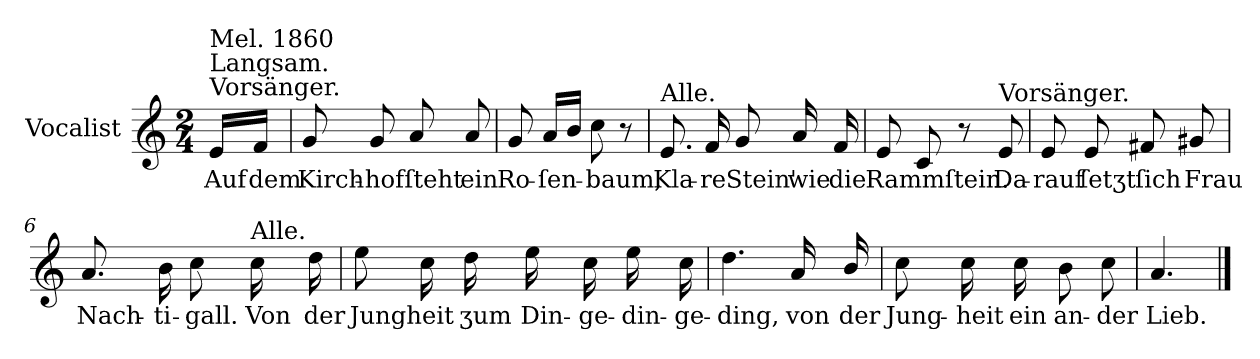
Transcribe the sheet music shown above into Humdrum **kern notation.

**kern	**text
*part1	*part1
*staff1	*staff1
*I"Vocalist	*
*k[]	*
*a:	*
*M2/4	*
=	=
!LO:TX:a:t=Vorsänger.	!
!LO:TX:a:t=Langsam.	!
!LO:TX:a:t=Mel. 1860	!
16eLL	Auf
16fJJ	dem
=1	=1
8g	Kirch-
8g	-hof
8a	ſteht
8a	ein
=2	=2
8g	Ro-
16aLL	-ſen-
16bJJ	.
8cc	-baum,
8r	.
=3	=3
!LO:TX:a:t=Alle.	!
8.e	Kla-
16f	-re
8g	Stein'
16a	wie
16f	die
=4	=4
8e	Rammſtein.
8c	.
8r	.
!LO:TX:a:t=Vorsänger.	!
8e	Da-
=5	=5
8e	-rauf
8e	ſetʒt
8f#X	ſich
8g#X	Frau
=6	=6
8.a	Nach-
16b	-ti-
8cc	-gall.
!LO:TX:a:t=Alle.	!
16cc	Von
16dd	der
=7	=7
8ee	Jungheit
16cc	.
16dd	ʒum
16ee	Din-
16cc	-ge-
16ee	-din-
16cc	-ge-
=8	=8
4.dd	-ding,
16a	von
16b/	der
=9	=9
8cc	Jung-
16cc	-heit
16cc	ein
8b	an-
8cc	-der
=10	=10
4.a	Lieb.
==	==
*-	*-
